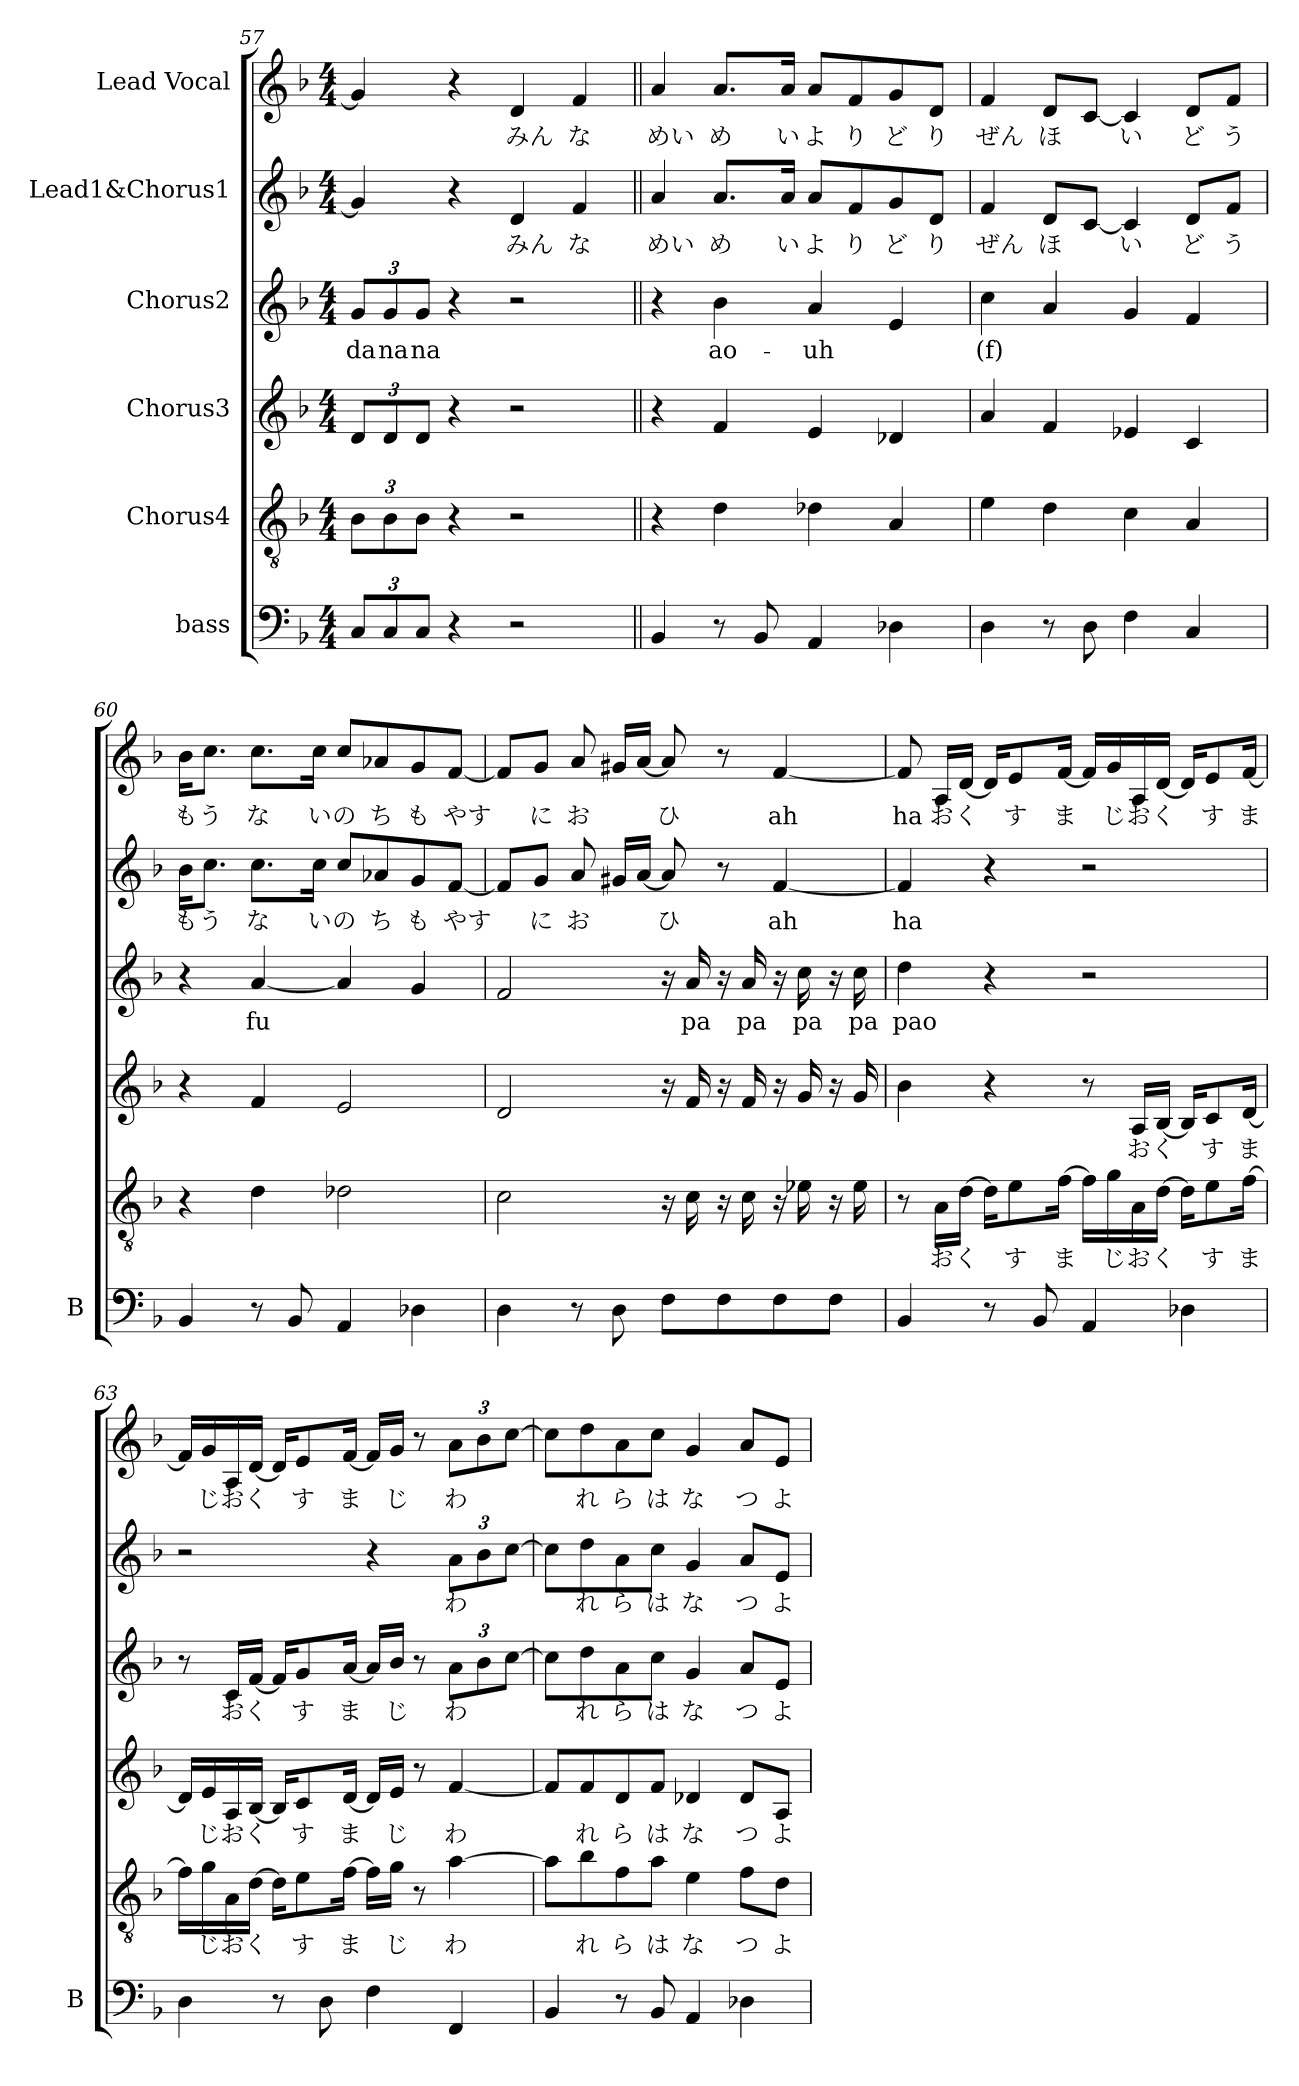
**kern	**kern	**text	**kern	**text	**kern	**text	**kern	**text	**kern	**text
*part6	*part5	*part5	*part4	*part4	*part3	*part3	*part2	*part2	*part1	*part1
*staff6	*staff5	*staff5	*staff4	*staff4	*staff3	*staff3	*staff2	*staff2	*staff1	*staff1
*I"bass	*I"Chorus4	*	*I"Chorus3	*	*I"Chorus2	*	*I"Lead1&amp;Chorus1	*	*I"Lead Vocal	*
*I'B	*	*	*	*	*	*	*	*	*	*
*clefF4	*clefGv2	*	*clefG2	*	*clefG2	*	*clefG2	*	*clefG2	*
*k[b-]	*k[b-]	*	*k[b-]	*	*k[b-]	*	*k[b-]	*	*k[b-]	*
*M4/4	*M4/4	*	*M4/4	*	*M4/4	*	*M4/4	*	*M4/4	*
=57	=57	=57	=57	=57	=57	=57	=57	=57	=57	=57
12CL	12B-L	.	12dL	.	12gL	da	4g]	.	4g]	.
12C	12B-	.	12d	.	12g	na	.	.	.	.
12CJ	12B-J	.	12dJ	.	12gJ	na	.	.	.	.
4r	4r	.	4r	.	4r	.	4r	.	4r	.
2r	2r	.	2r	.	2r	.	4d	みん	4d	みん
.	.	.	.	.	.	.	4f	な	4f	な
=58||	=58||	=58||	=58||	=58||	=58||	=58||	=58||	=58||	=58||	=58||
4BB-	4r	.	4r	.	4r	.	4a	めい	4a	めい
8r	4d	.	4f	.	4b-	ao-	8.aL	め	8.aL	め
8BB-	.	.	.	.	.	.	.	.	.	.
.	.	.	.	.	.	.	16aJk	い	16aJk	い
4AA	4d-X	.	4e	.	4a	-uh	8aL	よ	8aL	よ
.	.	.	.	.	.	.	8f	り	8f	り
4D-X	4A	.	4d-X	.	4e	.	8g	ど	8g	ど
.	.	.	.	.	.	.	8dJ	り	8dJ	り
=59	=59	=59	=59	=59	=59	=59	=59	=59	=59	=59
4D	4e	.	4a	.	4cc	(f)	4f	ぜん	4f	ぜん
8r	4d	.	4f	.	4a	.	8dL	ほ	8dL	ほ
8D	.	.	.	.	.	.	[8cJ	.	[8cJ	.
4F	4c	.	4e-X	.	4g	.	4c]	い	4c]	い
4C	4A	.	4c	.	4f	.	8dL	ど	8dL	ど
.	.	.	.	.	.	.	8fJ	う	8fJ	う
=60	=60	=60	=60	=60	=60	=60	=60	=60	=60	=60
4BB-	4r	.	4r	.	4r	.	16b-KL	も	16b-KL	も
.	.	.	.	.	.	.	8.ccJ	う	8.ccJ	う
8r	4d	.	4f	.	[4a	fu	8.ccL	な	8.ccL	な
8BB-	.	.	.	.	.	.	.	.	.	.
.	.	.	.	.	.	.	16ccJk	い	16ccJk	い
4AA	2d-X	.	2e	.	4a]	.	8ccL	の	8ccL	の
.	.	.	.	.	.	.	8a-X	ち	8a-X	ち
4D-X	.	.	.	.	4g	.	8g	も	8g	も
.	.	.	.	.	.	.	[8fJ	やす	[8fJ	やす
=61	=61	=61	=61	=61	=61	=61	=61	=61	=61	=61
4D	2c	.	2d	.	2f	.	8fL]	.	8fL]	.
.	.	.	.	.	.	.	8gJ	に	8gJ	に
8r	.	.	.	.	.	.	8a	お	8a	お
8D	.	.	.	.	.	.	16g#XLL	.	16g#XLL	.
.	.	.	.	.	.	.	[16aJJ	.	[16aJJ	.
8FL	16r	.	16r	.	16r	.	8a]	ひ	8a]	ひ
.	16c	.	16f	.	16a	pa	.	.	.	.
8F	16r	.	16r	.	16r	.	8r	.	8r	.
.	16c	.	16f	.	16a	pa	.	.	.	.
8F	16r	.	16r	.	16r	.	[4f	ah	[4f	ah
.	16e-X	.	16g	.	16cc	pa	.	.	.	.
8FJ	16r	.	16r	.	16r	.	.	.	.	.
.	16e-	.	16g	.	16cc	pa	.	.	.	.
=62	=62	=62	=62	=62	=62	=62	=62	=62	=62	=62
4BB-	8r	.	4b-	.	4dd	pao	4f]	ha	8f]	ha
.	16ALL	お	.	.	.	.	.	.	16ALL	お
.	[16dJJ	く	.	.	.	.	.	.	[16dJJ	く
8r	16dKL]	.	4r	.	4r	.	4r	.	16dKL]	.
.	8e	す	.	.	.	.	.	.	8e	す
8BB-	.	.	.	.	.	.	.	.	.	.
.	[16fJk	ま	.	.	.	.	.	.	[16fJk	ま
4AA	16fLL]	.	8r	.	2r	.	2r	.	16fLL]	.
.	16g	じ	.	.	.	.	.	.	16g	じ
.	16A	お	16ALL	お	.	.	.	.	16A	お
.	[16dJJ	く	[16B-JJ	く	.	.	.	.	[16dJJ	く
4D-X	16dKL]	.	16B-KL]	.	.	.	.	.	16dKL]	.
.	8e	す	8c	す	.	.	.	.	8e	す
.	[16fJk	ま	[16dJk	ま	.	.	.	.	[16fJk	ま
=63	=63	=63	=63	=63	=63	=63	=63	=63	=63	=63
4D	16fLL]	.	16dLL]	.	8r	.	2r	.	16fLL]	.
.	16g	じ	16e	じ	.	.	.	.	16g	じ
.	16A	お	16A	お	16cLL	お	.	.	16A	お
.	[16dJJ	く	[16B-JJ	く	[16fJJ	く	.	.	[16dJJ	く
8r	16dKL]	.	16B-KL]	.	16fKL]	.	.	.	16dKL]	.
.	8e	す	8c	す	8g	す	.	.	8e	す
8D	.	.	.	.	.	.	.	.	.	.
.	[16fJk	ま	[16dJk	ま	[16aJk	ま	.	.	[16fJk	ま
4F	16fLL]	.	16dLL]	.	16aLL]	.	4r	.	16fLL]	.
.	16gJJ	じ	16eJJ	じ	16b-JJ	じ	.	.	16gJJ	じ
.	8r	.	8r	.	8r	.	.	.	8r	.
4FF	[4a	わ	[4f	わ	12aL	わ	12aL	わ	12aL	わ
.	.	.	.	.	12b-	.	12b-	.	12b-	.
.	.	.	.	.	[12ccJ	.	[12ccJ	.	[12ccJ	.
=64	=64	=64	=64	=64	=64	=64	=64	=64	=64	=64
4BB-	8aL]	.	8fL]	.	8ccL]	.	8ccL]	.	8ccL]	.
.	8b-	れ	8f	れ	8dd	れ	8dd	れ	8dd	れ
8r	8f	ら	8d	ら	8a	ら	8a	ら	8a	ら
8BB-	8aJ	は	8fJ	は	8ccJ	は	8ccJ	は	8ccJ	は
4AA	4e	な	4d-X	な	4g	な	4g	な	4g	な
4D-X	8fL	つ	8d-L	つ	8aL	つ	8aL	つ	8aL	つ
.	8dJ	よ	8AJ	よ	8eJ	よ	8eJ	よ	8eJ	よ
=	=	=	=	=	=	=	=	=	=	=
*-	*-	*-	*-	*-	*-	*-	*-	*-	*-	*-
